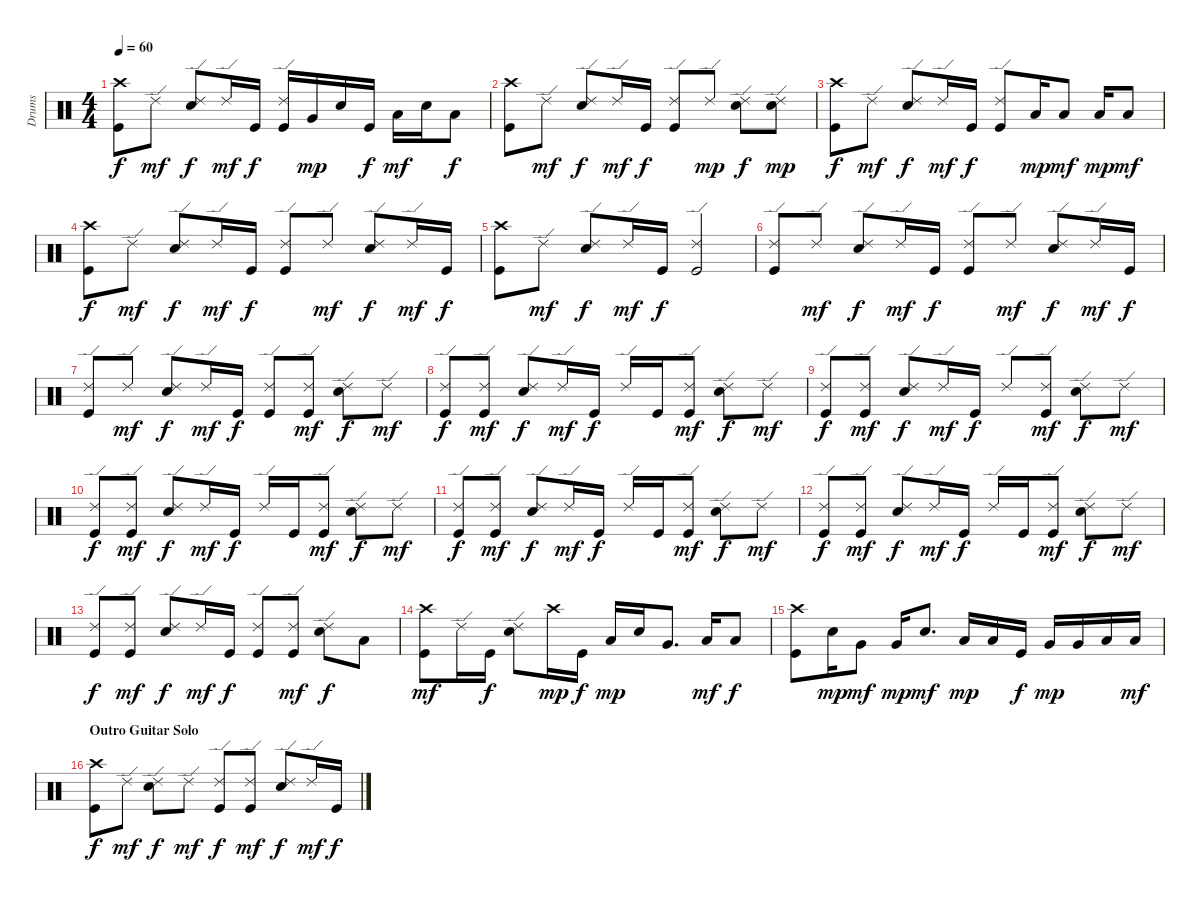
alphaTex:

\track ("Drums" "Drums") {instrument percussion}
\staff {score}
\articulation defaults
\ts (4 4)
\tempo 60
\clef neutral
\ks c
("Crash high (hit)" "Kick (hit)").8{dy f} "Ride (edge) 2".8{dy mf} ("Ride (edge) 2" "Snare (hit) 2").8{dy f} "Ride (edge) 2".16{dy mf} "Kick (hit)".16{dy f} ("Ride (edge) 2" "Kick (hit)").16 "Very Low Tom (hit)".16{dy mp} "Snare (hit) 2".16 "Kick (hit)".16{dy f} "Low Tom (hit)".16{dy mf} "Snare (hit) 2".16 "Low Floor Tom (hit)".8{dy f} |
("Crash high (hit)" "Kick (hit)").8 "Ride (edge) 2".8{dy mf} ("Ride (edge) 2" "Snare (hit) 2").8{dy f} "Ride (edge) 2".16{dy mf} "Kick (hit)".16{dy f} ("Ride (edge) 2" "Kick (hit)").8 "Ride (edge) 2".8{dy mp} ("Ride (edge) 2" "Snare (hit) 2").8{dy f} ("Ride (edge) 2" "Snare (hit) 2").8{dy mp} |
("Crash high (hit)" "Kick (hit)").8{dy f} "Ride (edge) 2".8{dy mf} ("Ride (edge) 2" "Snare (hit) 2").8{dy f} "Ride (edge) 2".16{dy mf} "Kick (hit)".16{dy f} ("Ride (edge) 2" "Kick (hit)").8 "Low Tom (hit)".16{dy mp} "Low Tom (hit)".8{dy mf} "Low Floor Tom (hit)".16{dy mp} "Low Floor Tom (hit)".8{dy mf} |
("Crash high (hit)" "Kick (hit)").8{dy f} "Ride (edge) 2".8{dy mf} ("Ride (edge) 2" "Snare (hit) 2").8{dy f} "Ride (edge) 2".16{dy mf} "Kick (hit)".16{dy f} ("Ride (edge) 2" "Kick (hit)").8 "Ride (edge) 2".8{dy mf} ("Ride (edge) 2" "Snare (hit) 2").8{dy f} "Ride (edge) 2".16{dy mf} "Kick (hit)".16{dy f} |
("Crash high (hit)" "Kick (hit)").8 "Ride (edge) 2".8{dy mf} ("Ride (edge) 2" "Snare (hit) 2").8{dy f} "Ride (edge) 2".16{dy mf} "Kick (hit)".16{dy f} ("Ride (edge) 2" "Kick (hit)").2 |
("Ride (edge) 2" "Kick (hit)").8{volume 9} "Ride (edge) 2".8{dy mf} ("Ride (edge) 2" "Snare (hit) 2").8{dy f} "Ride (edge) 2".16{dy mf} "Kick (hit)".16{dy f} ("Ride (edge) 2" "Kick (hit)").8 "Ride (edge) 2".8{dy mf} ("Ride (edge) 2" "Snare (hit) 2").8{dy f} "Ride (edge) 2".16{dy mf} "Kick (hit)".16{dy f} |
("Ride (edge) 2" "Kick (hit)").8 "Ride (edge) 2".8{dy mf} ("Ride (edge) 2" "Snare (hit) 2").8{dy f} "Ride (edge) 2".16{dy mf} "Kick (hit)".16{dy f} ("Ride (edge) 2" "Kick (hit)").8 ("Ride (edge) 2" "Kick (hit)").8{dy mf} ("Ride (edge) 2" "Snare (hit) 2").8{dy f} "Ride (edge) 2".8{dy mf} |
("Ride (edge) 2" "Kick (hit)").8{dy f} ("Ride (edge) 2" "Kick (hit)").8{dy mf} ("Ride (edge) 2" "Snare (hit) 2").8{dy f} "Ride (edge) 2".16{dy mf} "Kick (hit)".16{dy f} "Ride (edge) 2".16 "Kick (hit)".16 ("Ride (edge) 2" "Kick (hit)").8{dy mf} ("Ride (edge) 2" "Snare (hit) 2").8{dy f} "Ride (edge) 2".8{dy mf} |
("Ride (edge) 2" "Kick (hit)").8{dy f} ("Ride (edge) 2" "Kick (hit)").8{dy mf} ("Ride (edge) 2" "Snare (hit) 2").8{dy f} "Ride (edge) 2".16{dy mf} "Kick (hit)".16{dy f} "Ride (edge) 2".8 ("Ride (edge) 2" "Kick (hit)").8{dy mf} ("Ride (edge) 2" "Snare (hit) 2").8{dy f} "Ride (edge) 2".8{dy mf} |
("Ride (edge) 2" "Kick (hit)").8{dy f} ("Ride (edge) 2" "Kick (hit)").8{dy mf} ("Ride (edge) 2" "Snare (hit) 2").8{dy f} "Ride (edge) 2".16{dy mf} "Kick (hit)".16{dy f} "Ride (edge) 2".16 "Kick (hit)".16 ("Ride (edge) 2" "Kick (hit)").8{dy mf} ("Ride (edge) 2" "Snare (hit) 2").8{dy f} "Ride (edge) 2".8{dy mf} |
("Ride (edge) 2" "Kick (hit)").8{dy f} ("Ride (edge) 2" "Kick (hit)").8{dy mf} ("Ride (edge) 2" "Snare (hit) 2").8{dy f} "Ride (edge) 2".16{dy mf} "Kick (hit)".16{dy f} "Ride (edge) 2".16 "Kick (hit)".16 ("Ride (edge) 2" "Kick (hit)").8{dy mf} ("Ride (edge) 2" "Snare (hit) 2").8{dy f} "Ride (edge) 2".8{dy mf} |
("Ride (edge) 2" "Kick (hit)").8{dy f} ("Ride (edge) 2" "Kick (hit)").8{dy mf} ("Ride (edge) 2" "Snare (hit) 2").8{dy f} "Ride (edge) 2".16{dy mf} "Kick (hit)".16{dy f} "Ride (edge) 2".16 "Kick (hit)".16 ("Ride (edge) 2" "Kick (hit)").8{dy mf} ("Ride (edge) 2" "Snare (hit) 2").8{dy f} "Ride (edge) 2".8{dy mf} |
("Ride (edge) 2" "Kick (hit)").8{dy f} ("Ride (edge) 2" "Kick (hit)").8{dy mf} ("Ride (edge) 2" "Snare (hit) 2").8{dy f} "Ride (edge) 2".16{dy mf} "Kick (hit)".16{dy f} ("Ride (edge) 2" "Kick (hit)").8 ("Ride (edge) 2" "Kick (hit)").8{dy mf} ("Ride (edge) 2" "Snare (hit) 2").8{dy f} "Low Floor Tom (hit)".8 |
("Crash high (hit)" "Kick (hit)").8{dy mf volume 11} "Ride (edge) 2".16 "Kick (hit)".16{dy f} ("Ride (edge) 2" "Snare (hit) 2").8 "Crash high (hit)".16{dy mp} "Kick (hit)".16{dy f} "Low Tom (hit)".16{dy mp} "Snare (hit) 2".16 "Very Low Tom (hit)".8{d} "Low Floor Tom (hit)".16{dy mf} "Low Floor Tom (hit)".8{dy f} |
("Crash high (hit)" "Kick (hit)").8 "Snare (hit) 2".16{dy mp} "Very Low Tom (hit)".8{dy mf} "Very Low Tom (hit)".16{dy mp} "Snare (hit) 2".8{d dy mf} "Low Tom (hit)".16{dy mp} "Low Tom (hit)".16 "Kick (hit)".16{dy f} "Very Low Tom (hit)".16{dy mp} "Very Low Tom (hit)".16 "Low Floor Tom (hit)".16 "Low Floor Tom (hit)".16{dy mf} |
\section ("" "Outro Guitar Solo")
("Crash high (hit)" "Kick (hit)").8{dy f} "Ride (edge) 2".8{dy mf} ("Ride (edge) 2" "Snare (hit) 2").8{dy f} "Ride (edge) 2".8{dy mf} ("Ride (edge) 2" "Kick (hit)").8{dy f} ("Ride (edge) 2" "Kick (hit)").8{dy mf} ("Ride (edge) 2" "Snare (hit) 2").8{dy f} "Ride (edge) 2".16{dy mf} "Kick (hit)".16{dy f}
